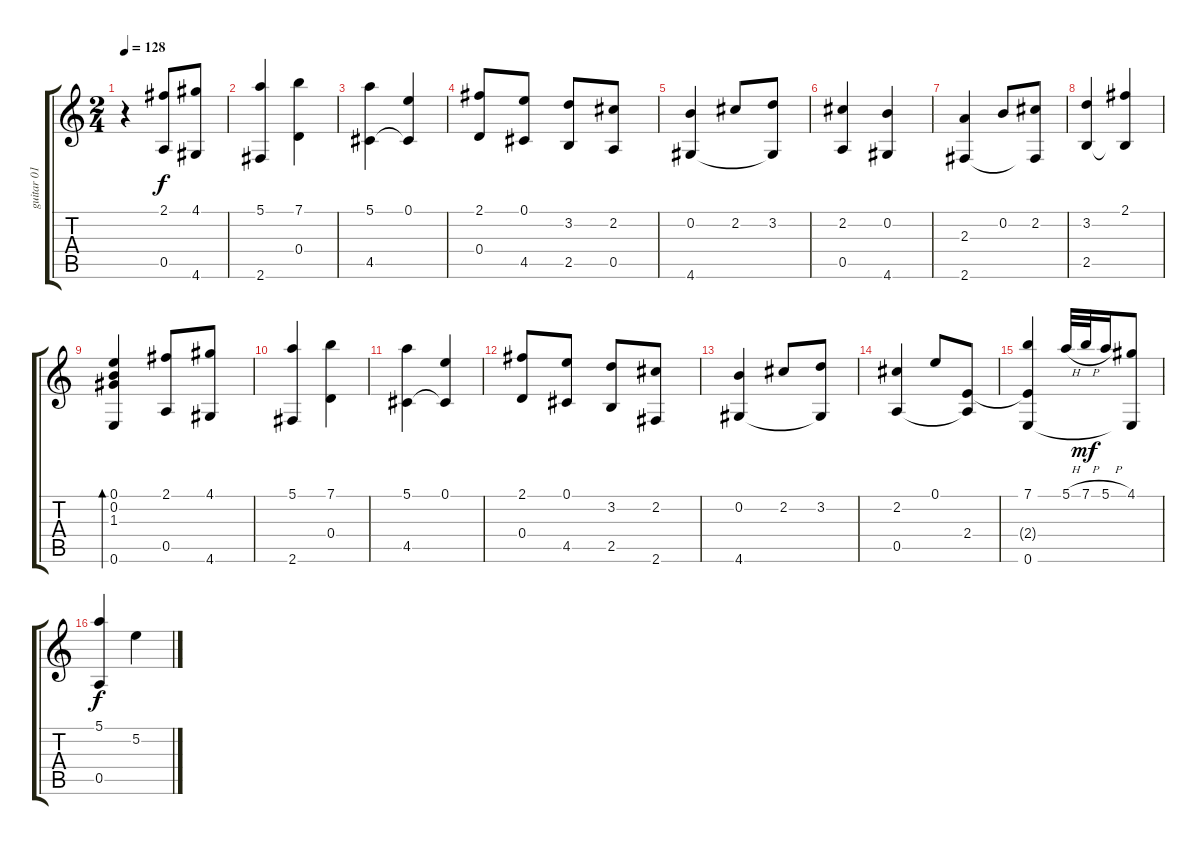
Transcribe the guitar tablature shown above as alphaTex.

\track ("guitar 01" "guitar 01") {instrument acousticguitarsteel}
\staff {score tabs}
\tuning (E4 B3 G3 D3 A2 E2) {hide}
\ts (2 4)
\tempo 128
\clef g2
\ks c
r.4{dy f instrument acousticguitarsteel} (2.1 0.5).8 (4.1 4.6).8 |
(5.1 2.6).4 (7.1 0.4).4 |
(5.1 4.5).4 (0.1 4.5{t}).4 |
(2.1 0.4).8 (0.1 4.5).8 (3.2 2.5).8 (2.2 0.5).8 |
(0.2 4.6).4 2.2.8 (3.2 4.6{t}).8 |
(2.2 0.5).4 (0.2 4.6).4 |
(2.3 2.6).4 0.2.8 (2.2 2.6{t}).8 |
(3.2 2.5).4 (2.1 2.5{t}).4 |
(0.1 0.2 1.3 0.6).4{bd 120} (2.1 0.5).8 (4.1 4.6).8 |
(5.1 2.6).4 (7.1 0.4).4 |
(5.1 4.5).4 (0.1 4.5{t}).4 |
(2.1 0.4).8 (0.1 4.5).8 (3.2 2.5).8 (2.2 2.6).8 |
(0.2 4.6).4 2.2.8 (3.2 4.6{t}).8 |
(2.2 0.5).4 0.1.8 (2.4 0.5{t}).8 |
(7.1 2.4{t} 0.6).4 5.1{h}.32 7.1{h}.32{dy mf} 5.1{h}.16 (4.1 0.6{t}).8 |
(5.1 0.5).4{dy f} 5.2.4
